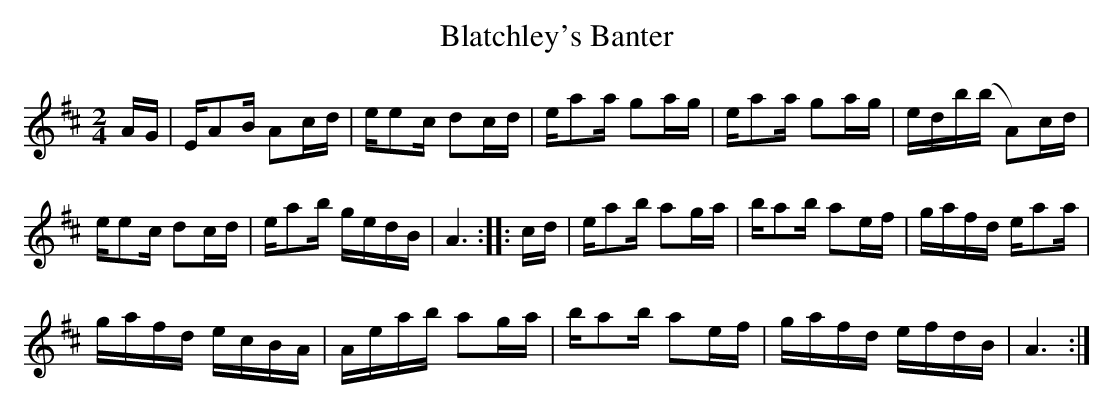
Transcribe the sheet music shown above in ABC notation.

X:1
T:Blatchley's Banter
M:2/4
L:1/8
K:Amix
A/G/|E/AB/ Ac/d/|e/ec/ dc/d/|e/aa/ ga/g/|e/aa/ ga/g/|e/d/b/(b/ A)c/d/|
e/ec/ dc/d/|e/ab/ g/e/d/B/|A3::c/d/|e/ab/ ag/a/|b/ab/ ae/f/|g/a/f/d/ e/aa/|
g/a/f/d/ e/c/B/A/|A/e/a/b/ ag/a/|b/ab/ ae/f/|g/a/f/d/ e/f/d/B/|A3:|
